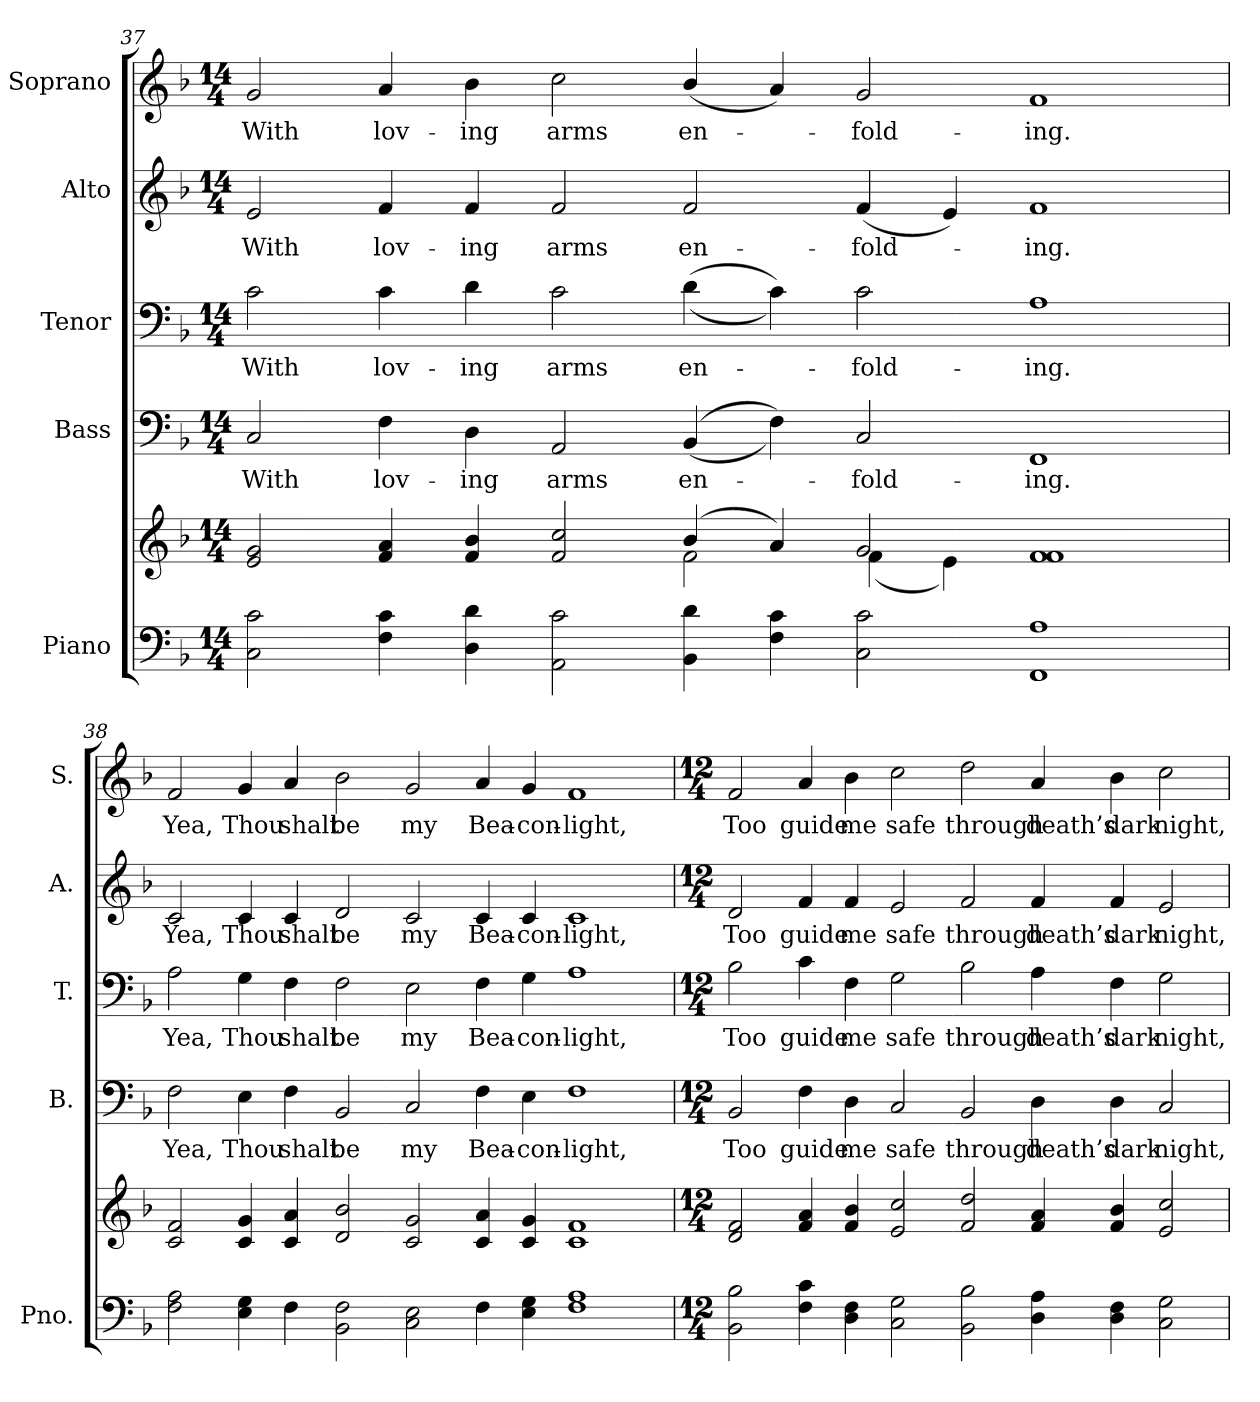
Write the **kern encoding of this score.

**kern	**kern	**kern	**text	**kern	**text	**kern	**text	**kern	**text
*part5	*part5	*part4	*part4	*part3	*part3	*part2	*part2	*part1	*part1
*staff6	*staff5	*staff4	*staff4	*staff3	*staff3	*staff2	*staff2	*staff1	*staff1
*I"Piano	*	*I"Bass	*	*I"Tenor	*	*I"Alto	*	*I"Soprano	*
*I'Pno.	*	*I'B.	*	*I'T.	*	*I'A.	*	*I'S.	*
!!LO:PB:g=z
*clefF4	*clefG2	*clefF4	*	*clefF4	*	*clefG2	*	*clefG2	*
*k[b-]	*k[b-]	*k[b-]	*	*k[b-]	*	*k[b-]	*	*k[b-]	*
*F:	*F:	*F:	*	*F:	*	*F:	*	*F:	*
*M14/4	*M14/4	*M14/4	*	*M14/4	*	*M14/4	*	*M14/4	*
=37	=37	=37	=37	=37	=37	=37	=37	=37	=37
*	*^	*	*	*	*	*	*	*	*
!	!	!	!	!LO:LY:b:color=#000000	!	!	!	!	!	!
!	!	!	!	!	!	!LO:LY:b:color=#000000	!	!	!	!
!	!	!	!	!	!	!	!	!LO:LY:b:color=#000000	!	!
!	!	!	!	!	!	!	!	!	!	!LO:LY:b:color=#000000
2Ci\ 2ci	2ei/ 2gi	2ryy	2Ci/	With	2ci\	With	2ei/	With	2gi/	With
!	!	!	!	!LO:LY:b:color=#000000	!	!	!	!	!	!
!	!	!	!	!	!	!LO:LY:b:color=#000000	!	!	!	!
!	!	!	!	!	!	!	!	!LO:LY:b:color=#000000	!	!
!	!	!	!	!	!	!	!	!	!	!LO:LY:b:color=#000000
4Fi\ 4ci	4fi/ 4ai	1ryy	4Fi\	lov-	4ci\	lov-	4fi/	lov-	4ai/	lov-
!	!	!	!	!LO:LY:b:color=#000000	!	!	!	!	!	!
!	!	!	!	!	!	!LO:LY:b:color=#000000	!	!	!	!
!	!	!	!	!	!	!	!	!LO:LY:b:color=#000000	!	!
!	!	!	!	!	!	!	!	!	!	!LO:LY:b:color=#000000
4Di\ 4di	4fi/ 4b-i	.	4Di\	-ing	4di\	-ing	4fi/	-ing	4b-i\	-ing
!	!	!	!	!LO:LY:b:color=#000000	!	!	!	!	!	!
!	!	!	!	!	!	!LO:LY:b:color=#000000	!	!	!	!
!	!	!	!	!	!	!	!	!LO:LY:b:color=#000000	!	!
!	!	!	!	!	!	!	!	!	!	!LO:LY:b:color=#000000
2AAi\ 2ci	2fi/ 2cci	.	2AAi/	arms	2ci\	arms	2fi/	arms	2cci\	arms
!	!	!	!	!LO:LY:b:color=#000000	!	!	!	!	!	!
!	!	!	!	!	!	!LO:LY:b:color=#000000	!	!	!	!
!	!	!	!	!	!	!	!	!LO:LY:b:color=#000000	!	!
!	!	!	!	!	!	!	!	!	!	!LO:LY:b:color=#000000
4BB-i\ 4di	(4b-i/	2fi\	((4BB-i/	en-	((4di\	en-	2fi/	en-	(4b-i/	en-
4Fi\ 4ci	4ai/)	.	4Fi\))	.	4ci\))	.	.	.	4ai/)	.
!	!	!	!	!LO:LY:b:color=#000000	!	!	!	!	!	!
!	!	!	!	!	!	!LO:LY:b:color=#000000	!	!	!	!
!	!	!	!	!	!	!	!	!LO:LY:b:color=#000000	!	!
!	!	!	!	!	!	!	!	!	!	!LO:LY:b:color=#000000
2Ci\ 2ci	2gi/	(4fi\	2Ci/	-fold-	2ci\	-fold-	(4fi/	-fold-	2gi/	-fold-
.	.	4ei\)	.	.	.	.	4ei/)	.	.	.
!	!	!	!	!LO:LY:b:color=#000000	!	!	!	!	!	!
!	!	!	!	!	!	!LO:LY:b:color=#000000	!	!	!	!
!	!	!	!	!	!	!	!	!LO:LY:b:color=#000000	!	!
!	!	!	!	!	!	!	!	!	!	!LO:LY:b:color=#000000
1FFi 1Ai	1fi 1fi	1ryy	1FFi	-ing.	1Ai	-ing.	1fi	-ing.	1fi	-ing.
*	*v	*v	*	*	*	*	*	*	*	*
!!LO:PB:g=z
=38	=38	=38	=38	=38	=38	=38	=38	=38	=38
*	*^	*	*	*	*	*	*	*	*
!	!	!	!	!LO:LY:b:color=#000000	!	!	!	!	!	!
*	*v	*v	*	*	*	*	*	*	*	*
*	*^	*	*	*	*	*	*	*	*
!	!	!	!	!	!	!LO:LY:b:color=#000000	!	!	!	!
*	*v	*v	*	*	*	*	*	*	*	*
*	*^	*	*	*	*	*	*	*	*
!	!	!	!	!	!	!	!	!LO:LY:b:color=#000000	!	!
*	*v	*v	*	*	*	*	*	*	*	*
*	*^	*	*	*	*	*	*	*	*
!	!	!	!	!	!	!	!	!	!	!LO:LY:b:color=#000000
*	*v	*v	*	*	*	*	*	*	*	*
2Fi\ 2Ai	2ci/ 2fi	2Fi\	Yea,	2Ai\	Yea,	2ci/	Yea,	2fi/	Yea,
!	!	!	!LO:LY:b:color=#000000	!	!	!	!	!	!
!	!	!	!	!	!LO:LY:b:color=#000000	!	!	!	!
!	!	!	!	!	!	!	!LO:LY:b:color=#000000	!	!
!	!	!	!	!	!	!	!	!	!LO:LY:b:color=#000000
4Ei\ 4Gi	4ci/ 4gi	4Ei\	Thou	4Gi\	Thou	4ci/	Thou	4gi/	Thou
!	!	!	!LO:LY:b:color=#000000	!	!	!	!	!	!
!	!	!	!	!	!LO:LY:b:color=#000000	!	!	!	!
!	!	!	!	!	!	!	!LO:LY:b:color=#000000	!	!
!	!	!	!	!	!	!	!	!	!LO:LY:b:color=#000000
4Fi\	4ci/ 4ai	4Fi\	shalt	4Fi\	shalt	4ci/	shalt	4ai/	shalt
!	!	!	!LO:LY:b:color=#000000	!	!	!	!	!	!
!	!	!	!	!	!LO:LY:b:color=#000000	!	!	!	!
!	!	!	!	!	!	!	!LO:LY:b:color=#000000	!	!
!	!	!	!	!	!	!	!	!	!LO:LY:b:color=#000000
2BB-i\ 2Fi	2di/ 2b-i	2BB-i/	be	2Fi\	be	2di/	be	2b-i\	be
!	!	!	!LO:LY:b:color=#000000	!	!	!	!	!	!
!	!	!	!	!	!LO:LY:b:color=#000000	!	!	!	!
!	!	!	!	!	!	!	!LO:LY:b:color=#000000	!	!
!	!	!	!	!	!	!	!	!	!LO:LY:b:color=#000000
2Ci\ 2Ei	2ci/ 2gi	2Ci/	my	2Ei\	my	2ci/	my	2gi/	my
!	!	!	!LO:LY:b:color=#000000	!	!	!	!	!	!
!	!	!	!	!	!LO:LY:b:color=#000000	!	!	!	!
!	!	!	!	!	!	!	!LO:LY:b:color=#000000	!	!
!	!	!	!	!	!	!	!	!	!LO:LY:b:color=#000000
4Fi\	4ci/ 4ai	4Fi\	Bea-	4Fi\	Bea-	4ci/	Bea-	4ai/	Bea-
!	!	!	!LO:LY:b:color=#000000	!	!	!	!	!	!
!	!	!	!	!	!LO:LY:b:color=#000000	!	!	!	!
!	!	!	!	!	!	!	!LO:LY:b:color=#000000	!	!
!	!	!	!	!	!	!	!	!	!LO:LY:b:color=#000000
4Ei\ 4Gi	4ci/ 4gi	4Ei\	-con-	4Gi\	-con-	4ci/	-con-	4gi/	-con-
!	!	!	!LO:LY:b:color=#000000	!	!	!	!	!	!
!	!	!	!	!	!LO:LY:b:color=#000000	!	!	!	!
!	!	!	!	!	!	!	!LO:LY:b:color=#000000	!	!
!	!	!	!	!	!	!	!	!	!LO:LY:b:color=#000000
1Fi 1Ai	1ci 1fi	1Fi	-light,	1Ai	-light,	1ci	-light,	1fi	-light,
!!LO:PB:g=z
=39	=39	=39	=39	=39	=39	=39	=39	=39	=39
*M12/4	*M12/4	*M12/4	*	*M12/4	*	*M12/4	*	*M12/4	*
!	!	!	!LO:LY:b:color=#000000	!	!	!	!	!	!
!	!	!	!	!	!LO:LY:b:color=#000000	!	!	!	!
!	!	!	!	!	!	!	!LO:LY:b:color=#000000	!	!
!	!	!	!	!	!	!	!	!	!LO:LY:b:color=#000000
2BB-i\ 2B-i	2di/ 2fi	2BB-i/	Too	2B-i\	Too	2di/	Too	2fi/	Too
!	!	!	!LO:LY:b:color=#000000	!	!	!	!	!	!
!	!	!	!	!	!LO:LY:b:color=#000000	!	!	!	!
!	!	!	!	!	!	!	!LO:LY:b:color=#000000	!	!
!	!	!	!	!	!	!	!	!	!LO:LY:b:color=#000000
4Fi\ 4ci	4fi/ 4ai	4Fi\	guide	4ci\	guide	4fi/	guide	4ai/	guide
!	!	!	!LO:LY:b:color=#000000	!	!	!	!	!	!
!	!	!	!	!	!LO:LY:b:color=#000000	!	!	!	!
!	!	!	!	!	!	!	!LO:LY:b:color=#000000	!	!
!	!	!	!	!	!	!	!	!	!LO:LY:b:color=#000000
4Di\ 4Fi	4fi/ 4b-i	4Di\	me	4Fi\	me	4fi/	me	4b-i\	me
!	!	!	!LO:LY:b:color=#000000	!	!	!	!	!	!
!	!	!	!	!	!LO:LY:b:color=#000000	!	!	!	!
!	!	!	!	!	!	!	!LO:LY:b:color=#000000	!	!
!	!	!	!	!	!	!	!	!	!LO:LY:b:color=#000000
2Ci\ 2Gi	2ei/ 2cci	2Ci/	safe	2Gi\	safe	2ei/	safe	2cci\	safe
!	!	!	!LO:LY:b:color=#000000	!	!	!	!	!	!
!	!	!	!	!	!LO:LY:b:color=#000000	!	!	!	!
!	!	!	!	!	!	!	!LO:LY:b:color=#000000	!	!
!	!	!	!	!	!	!	!	!	!LO:LY:b:color=#000000
2BB-i\ 2B-i	2fi/ 2ddi	2BB-i/	through	2B-i\	through	2fi/	through	2ddi\	through
!	!	!	!LO:LY:b:color=#000000	!	!	!	!	!	!
!	!	!	!	!	!LO:LY:b:color=#000000	!	!	!	!
!	!	!	!	!	!	!	!LO:LY:b:color=#000000	!	!
!	!	!	!	!	!	!	!	!	!LO:LY:b:color=#000000
4Di\ 4Ai	4fi/ 4ai	4Di\	death’s	4Ai\	death’s	4fi/	death’s	4ai/	death’s
!	!	!	!LO:LY:b:color=#000000	!	!	!	!	!	!
!	!	!	!	!	!LO:LY:b:color=#000000	!	!	!	!
!	!	!	!	!	!	!	!LO:LY:b:color=#000000	!	!
!	!	!	!	!	!	!	!	!	!LO:LY:b:color=#000000
4Di\ 4Fi	4fi/ 4b-i	4Di\	dark	4Fi\	dark	4fi/	dark	4b-i\	dark
!	!	!	!LO:LY:b:color=#000000	!	!	!	!	!	!
!	!	!	!	!	!LO:LY:b:color=#000000	!	!	!	!
!	!	!	!	!	!	!	!LO:LY:b:color=#000000	!	!
!	!	!	!	!	!	!	!	!	!LO:LY:b:color=#000000
2Ci\ 2Gi	2ei/ 2cci	2Ci/	night,	2Gi\	night,	2ei/	night,	2cci\	night,
=	=	=	=	=	=	=	=	=	=
*-	*-	*-	*-	*-	*-	*-	*-	*-	*-
